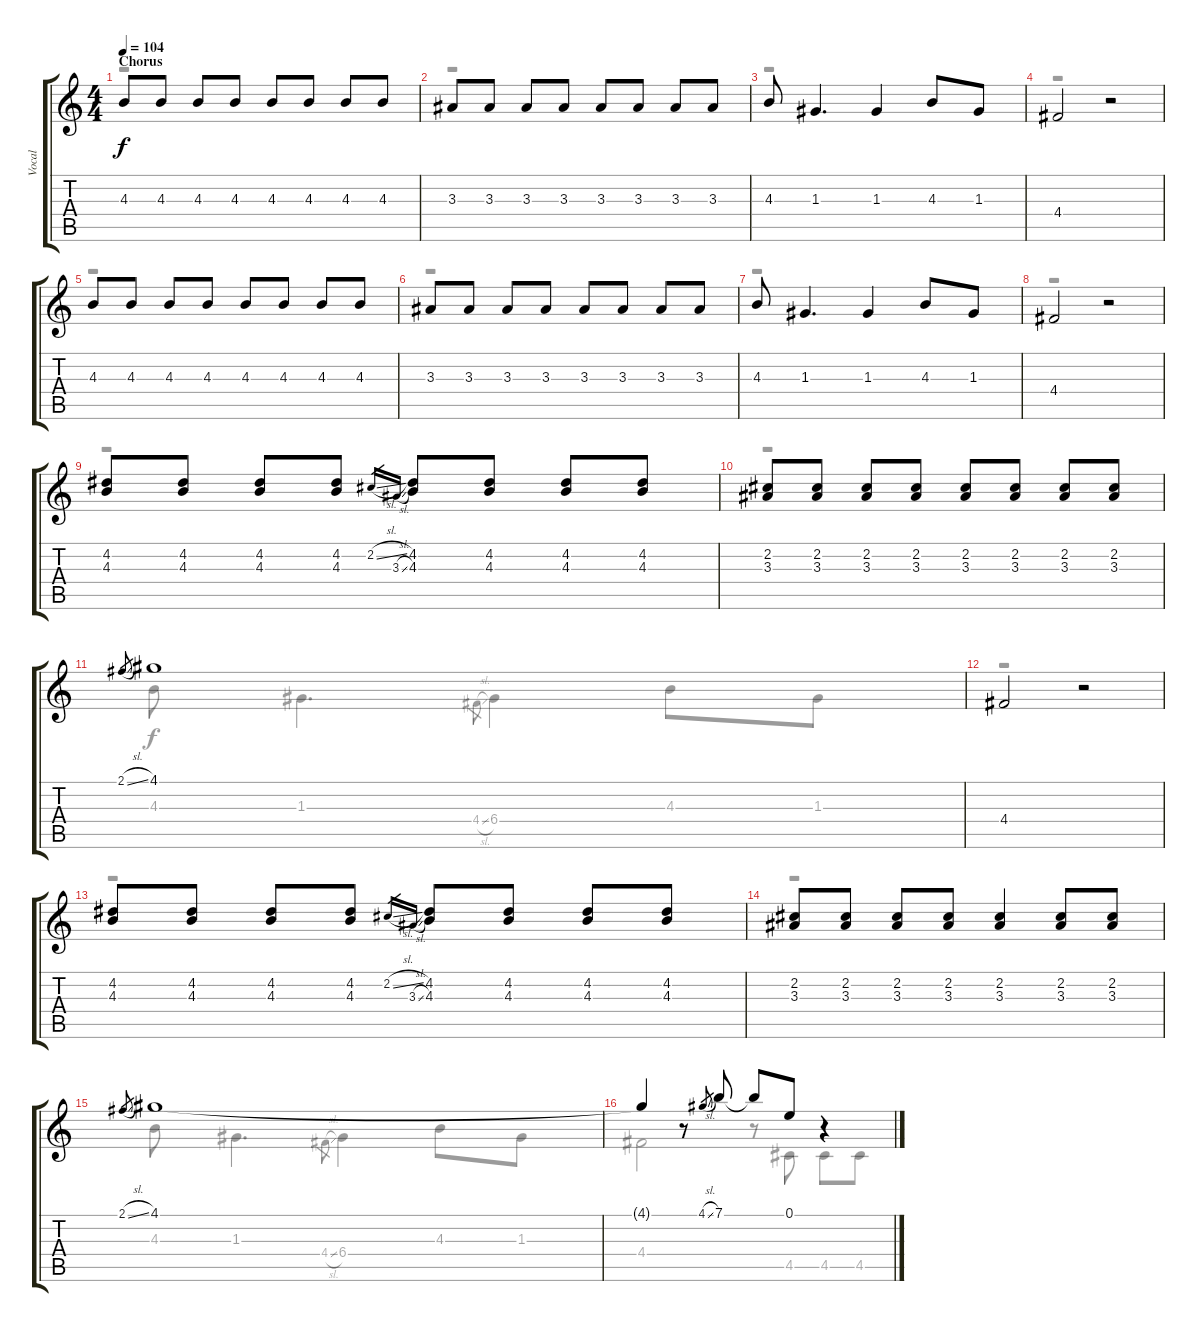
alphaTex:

\track ("Vocal" "Vocal") {instrument electricbassfinger}
\staff {score tabs}
\tuning (E4 B3 G3 D3 A2 E2) {hide}
\voice
\ts (4 4)
\section ("" "Chorus")
\tempo 104
\clef g2
\ks c
4.3.8{dy f} 4.3.8 4.3.8 4.3.8 4.3.8 4.3.8 4.3.8 4.3.8 |
3.3.8 3.3.8 3.3.8 3.3.8 3.3.8 3.3.8 3.3.8 3.3.8 |
4.3.8 1.3.4{d} 1.3.4 4.3.8 1.3.8 |
4.4.2 r.2 |
4.3.8 4.3.8 4.3.8 4.3.8 4.3.8 4.3.8 4.3.8 4.3.8 |
3.3.8 3.3.8 3.3.8 3.3.8 3.3.8 3.3.8 3.3.8 3.3.8 |
4.3.8 1.3.4{d} 1.3.4 4.3.8 1.3.8 |
4.4.2 r.2 |
(4.2 4.3).8 (4.2 4.3).8 (4.2 4.3).8 (4.2 4.3).8 2.2{sl}.16{gr} 3.3{sl}.16{gr} (4.2 4.3).8 (4.2 4.3).8 (4.2 4.3).8 (4.2 4.3).8 |
(2.2 3.3).8 (2.2 3.3).8 (2.2 3.3).8 (2.2 3.3).8 (2.2 3.3).8 (2.2 3.3).8 (2.2 3.3).8 (2.2 3.3).8 |
2.1{sl}.8{gr} 4.1.1 |
4.4.2 r.2 |
(4.2 4.3).8 (4.2 4.3).8 (4.2 4.3).8 (4.2 4.3).8 2.2{sl}.16{gr} 3.3{sl}.16{gr} (4.2 4.3).8 (4.2 4.3).8 (4.2 4.3).8 (4.2 4.3).8 |
(2.2 3.3).8 (2.2 3.3).8 (2.2 3.3).8 (2.2 3.3).8 (2.2 3.3).4 (2.2 3.3).8 (2.2 3.3).8 |
2.1{sl}.8{gr} 4.1.1 |
4.1{t}.4 r.8 4.1{sl}.8{gr} 7.1.8 7.1{t}.8 0.1.8 r.4
\voice
\clef g2
\ottava regular
\simile none
\ks c
r.1{dy f} |
r.1 |
r.1 |
r.1 |
r.1 |
r.1 |
r.1 |
r.1 |
r.1 |
r.1 |
4.3.8 1.3.4{d} 4.4{sl}.8{gr} 6.4.4 4.3.8 1.3.8 |
r.1 |
r.1 |
r.1 |
4.3.8 1.3.4{d} 4.4{sl}.8{gr} 6.4.4 4.3.8 1.3.8 |
4.4.2 r.8 4.5.8 4.5.8 4.5.8
